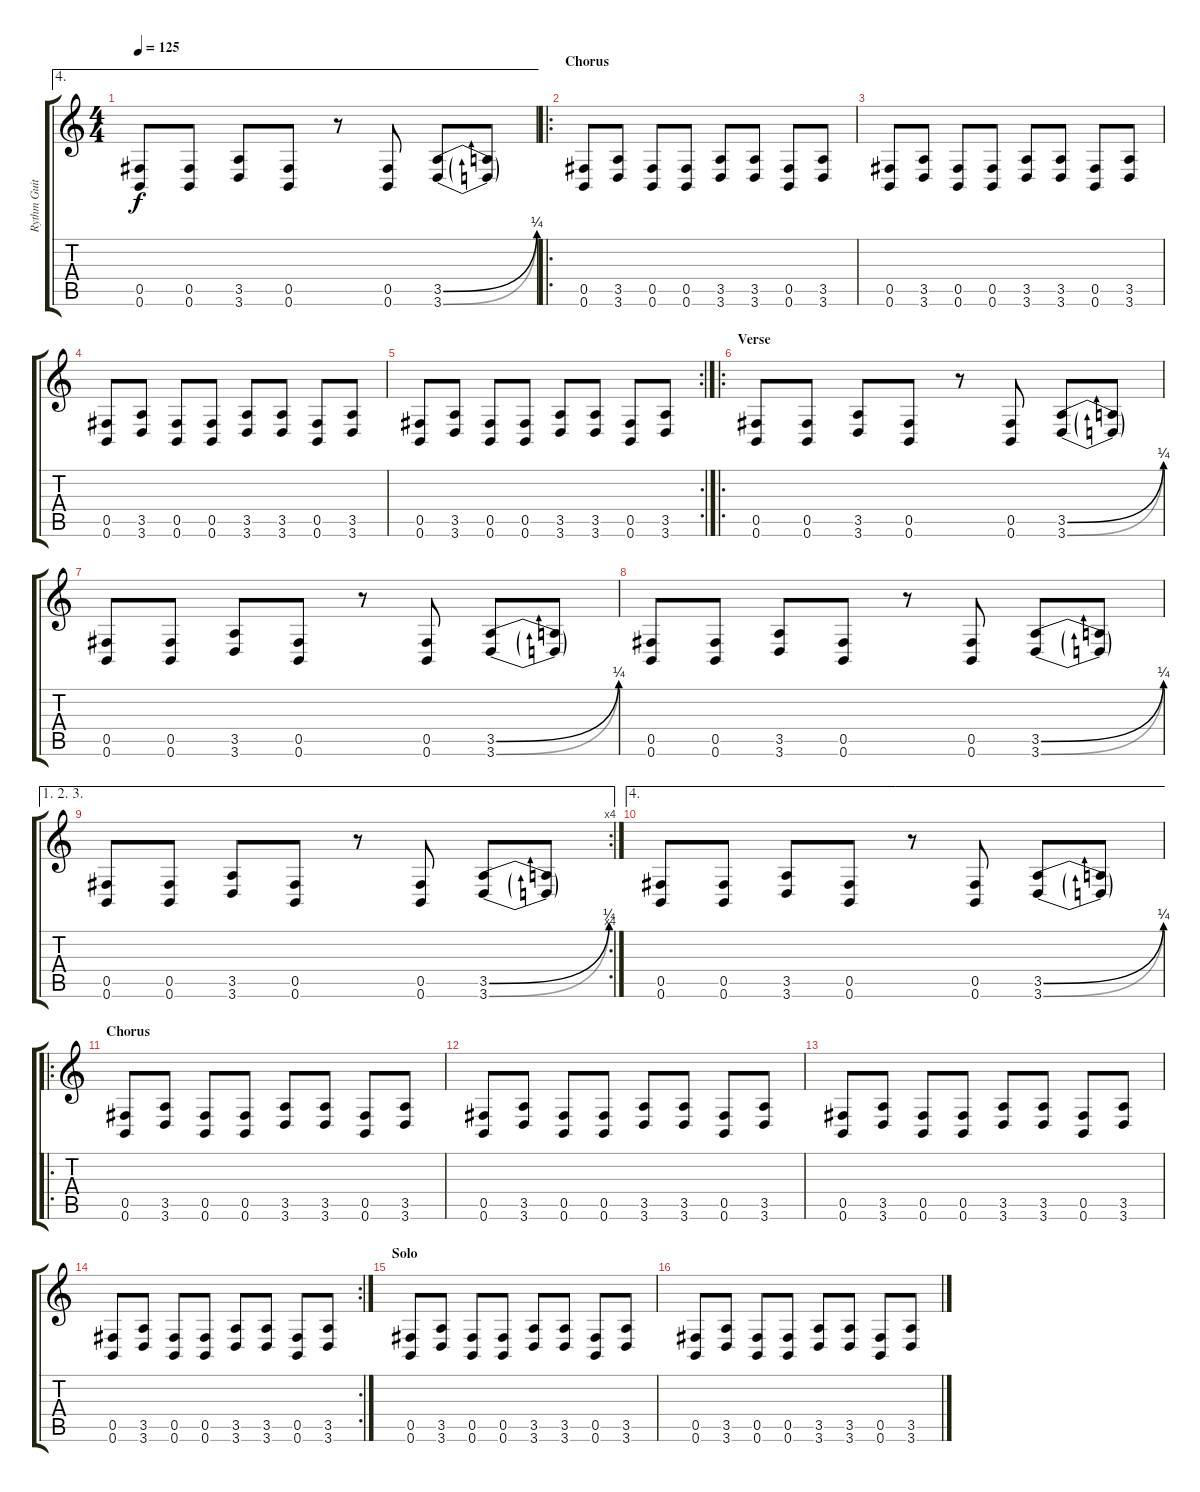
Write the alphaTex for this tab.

\track ("Rythm Guitar 1" "Rythm Guit") {instrument distortionguitar}
\staff {score tabs}
\tuning (Db4 Ab3 E3 B2 Gb2 B1) {hide}
\ae 4
\ts (4 4)
\tempo 125
\clef g2
\ks c
(0.5 0.6).8{dy f} (0.5 0.6).8 (3.5 3.6).8 (0.5 0.6).8 r.8 (0.5 0.6).8 (3.5{be (bend 0 0 60 1)} 3.6{be (bend 0 0 60 1)}).8 (3.5{t} 3.6{t}).8 |
\ro
\section ("" "Chorus")
(0.5 0.6).8 (3.5 3.6).8 (0.5 0.6).8 (0.5 0.6).8 (3.5 3.6).8 (3.5 3.6).8 (0.5 0.6).8 (3.5 3.6).8 |
(0.5 0.6).8 (3.5 3.6).8 (0.5 0.6).8 (0.5 0.6).8 (3.5 3.6).8 (3.5 3.6).8 (0.5 0.6).8 (3.5 3.6).8 |
(0.5 0.6).8 (3.5 3.6).8 (0.5 0.6).8 (0.5 0.6).8 (3.5 3.6).8 (3.5 3.6).8 (0.5 0.6).8 (3.5 3.6).8 |
\rc 2
(0.5 0.6).8 (3.5 3.6).8 (0.5 0.6).8 (0.5 0.6).8 (3.5 3.6).8 (3.5 3.6).8 (0.5 0.6).8 (3.5 3.6).8 |
\ro
\section ("" "Verse")
(0.5 0.6).8 (0.5 0.6).8 (3.5 3.6).8 (0.5 0.6).8 r.8 (0.5 0.6).8 (3.5{be (bend 0 0 60 1)} 3.6{be (bend 0 0 60 1)}).8 (3.5{t} 3.6{t}).8 |
(0.5 0.6).8 (0.5 0.6).8 (3.5 3.6).8 (0.5 0.6).8 r.8 (0.5 0.6).8 (3.5{be (bend 0 0 60 1)} 3.6{be (bend 0 0 60 1)}).8 (3.5{t} 3.6{t}).8 |
(0.5 0.6).8 (0.5 0.6).8 (3.5 3.6).8 (0.5 0.6).8 r.8 (0.5 0.6).8 (3.5{be (bend 0 0 60 1)} 3.6{be (bend 0 0 60 1)}).8 (3.5{t} 3.6{t}).8 |
\ae (1 2 3)
\rc 4
(0.5 0.6).8 (0.5 0.6).8 (3.5 3.6).8 (0.5 0.6).8 r.8 (0.5 0.6).8 (3.5{be (bend 0 0 60 1)} 3.6{be (bend 0 0 60 1)}).8 (3.5{t} 3.6{t}).8 |
\ae 4
(0.5 0.6).8 (0.5 0.6).8 (3.5 3.6).8 (0.5 0.6).8 r.8 (0.5 0.6).8 (3.5{be (bend 0 0 60 1)} 3.6{be (bend 0 0 60 1)}).8 (3.5{t} 3.6{t}).8 |
\ro
\section ("" "Chorus")
(0.5 0.6).8 (3.5 3.6).8 (0.5 0.6).8 (0.5 0.6).8 (3.5 3.6).8 (3.5 3.6).8 (0.5 0.6).8 (3.5 3.6).8 |
(0.5 0.6).8 (3.5 3.6).8 (0.5 0.6).8 (0.5 0.6).8 (3.5 3.6).8 (3.5 3.6).8 (0.5 0.6).8 (3.5 3.6).8 |
(0.5 0.6).8 (3.5 3.6).8 (0.5 0.6).8 (0.5 0.6).8 (3.5 3.6).8 (3.5 3.6).8 (0.5 0.6).8 (3.5 3.6).8 |
\rc 2
(0.5 0.6).8 (3.5 3.6).8 (0.5 0.6).8 (0.5 0.6).8 (3.5 3.6).8 (3.5 3.6).8 (0.5 0.6).8 (3.5 3.6).8 |
\section ("" "Solo")
(0.5 0.6).8 (3.5 3.6).8 (0.5 0.6).8 (0.5 0.6).8 (3.5 3.6).8 (3.5 3.6).8 (0.5 0.6).8 (3.5 3.6).8 |
(0.5 0.6).8 (3.5 3.6).8 (0.5 0.6).8 (0.5 0.6).8 (3.5 3.6).8 (3.5 3.6).8 (0.5 0.6).8 (3.5 3.6).8
